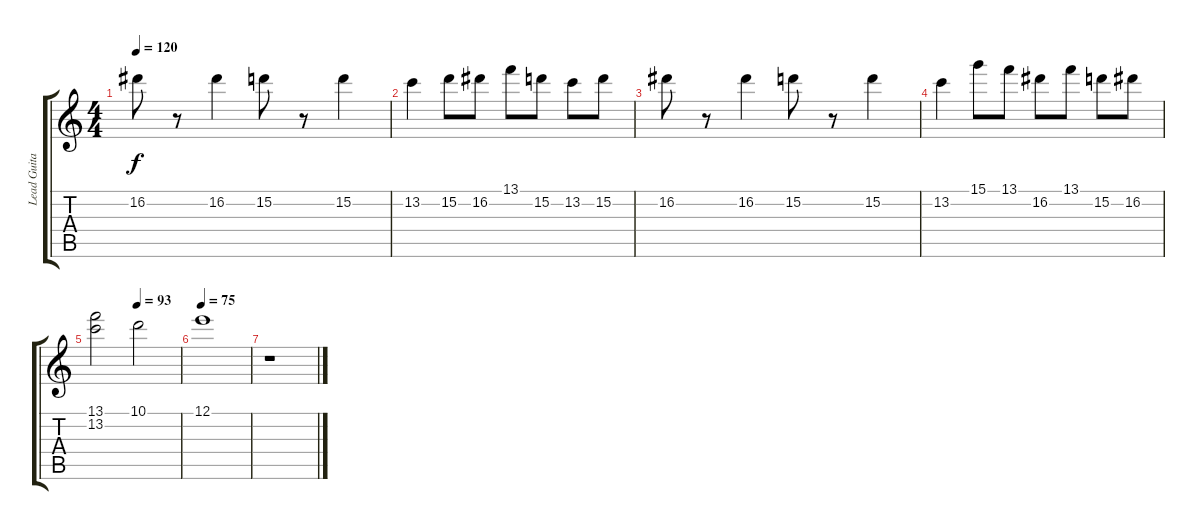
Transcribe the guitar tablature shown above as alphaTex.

\track ("Lead Guitar" "Lead Guita") {instrument distortionguitar}
\staff {score tabs}
\tuning (E4 B3 G3 D3 A2 E2) {hide}
\ts (4 4)
\section ("" "")
\tempo 120
\clef g2
\ks c
16.2.8{dy f} r.8 16.2.4 15.2.8 r.8 15.2.4 |
13.2.4 15.2.8 16.2.8 13.1.8 15.2.8 13.2.8 15.2.8 |
16.2.8 r.8 16.2.4 15.2.8 r.8 15.2.4 |
13.2.4 15.1.8 13.1.8 16.2.8 13.1.8 15.2.8 16.2.8 |
\tempo (93 0.5)
(13.1 13.2).2 10.1.2 |
\tempo 75
12.1.1 |
r.1
